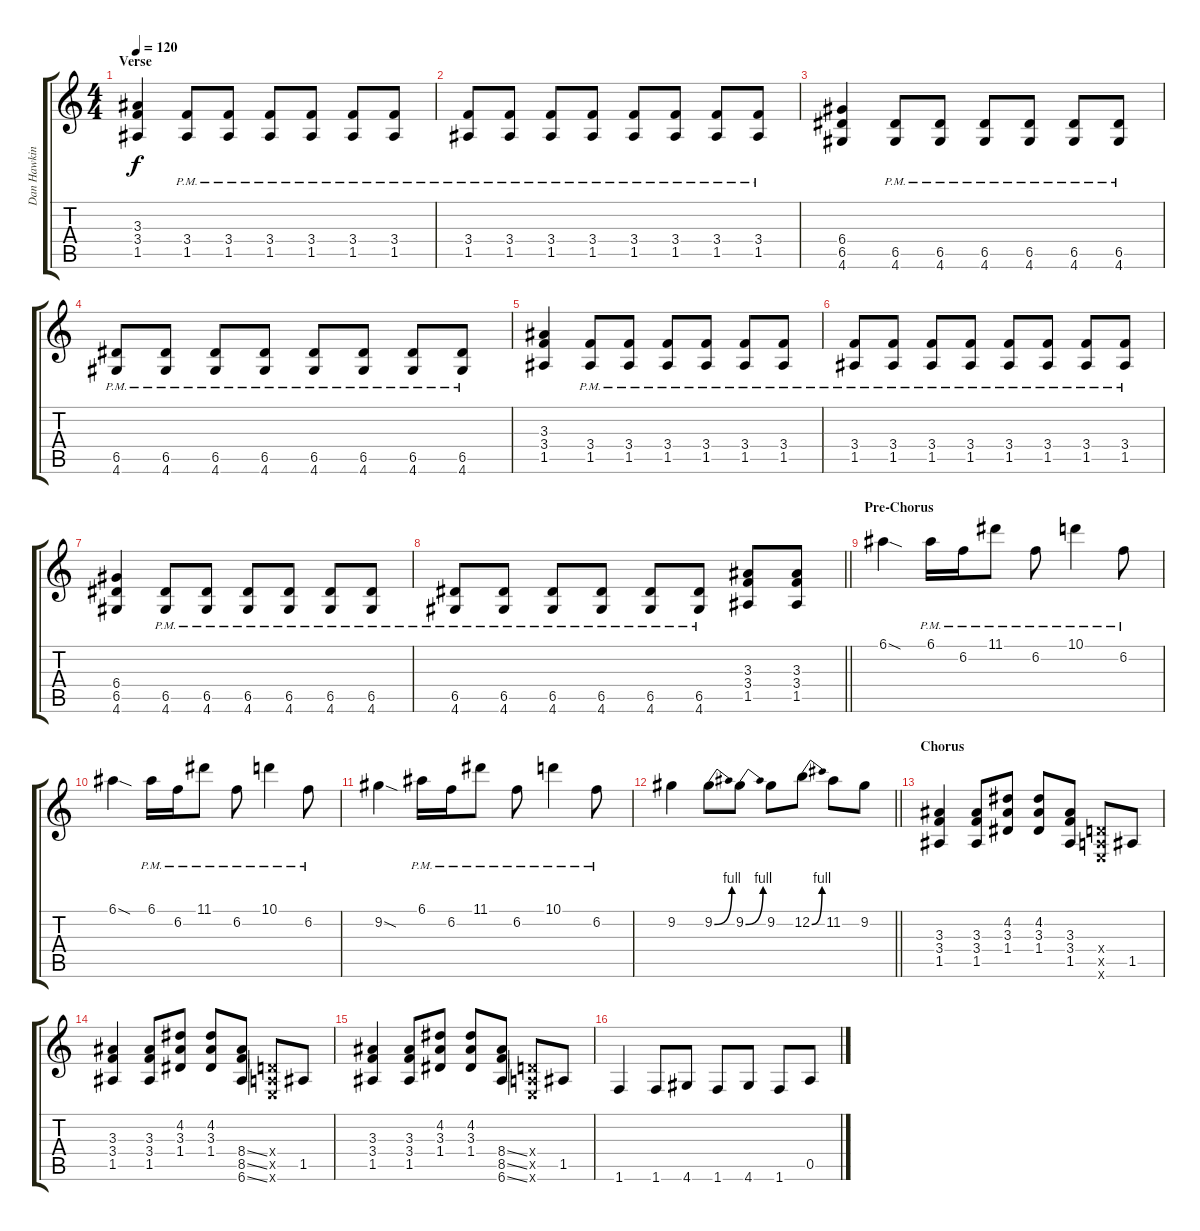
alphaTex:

\track ("Dan Hawkins: Lead Guitar" "Dan Hawkin") {instrument overdrivenguitar}
\staff {score tabs}
\tuning (E4 B3 G3 D3 A2 E2) {hide}
\ts (4 4)
\section ("" "Verse")
\tempo 120
\clef g2
\ks c
(3.3 3.4 1.5).4{dy f} (3.4{pm} 1.5{pm}).8 (3.4{pm} 1.5{pm}).8 (3.4{pm} 1.5{pm}).8 (3.4{pm} 1.5{pm}).8 (3.4{pm} 1.5{pm}).8 (3.4{pm} 1.5{pm}).8 |
(3.4{pm} 1.5{pm}).8 (3.4{pm} 1.5{pm}).8 (3.4{pm} 1.5{pm}).8 (3.4{pm} 1.5{pm}).8 (3.4{pm} 1.5{pm}).8 (3.4{pm} 1.5{pm}).8 (3.4{pm} 1.5{pm}).8 (3.4{pm} 1.5{pm}).8 |
(6.4 6.5 4.6).4 (6.5{pm} 4.6{pm}).8 (6.5{pm} 4.6{pm}).8 (6.5{pm} 4.6{pm}).8 (6.5{pm} 4.6{pm}).8 (6.5{pm} 4.6{pm}).8 (6.5{pm} 4.6{pm}).8 |
(6.5{pm} 4.6{pm}).8 (6.5{pm} 4.6{pm}).8 (6.5{pm} 4.6{pm}).8 (6.5{pm} 4.6{pm}).8 (6.5{pm} 4.6{pm}).8 (6.5{pm} 4.6{pm}).8 (6.5{pm} 4.6{pm}).8 (6.5{pm} 4.6{pm}).8 |
(3.3 3.4 1.5).4 (3.4{pm} 1.5{pm}).8 (3.4{pm} 1.5{pm}).8 (3.4{pm} 1.5{pm}).8 (3.4{pm} 1.5{pm}).8 (3.4{pm} 1.5{pm}).8 (3.4{pm} 1.5{pm}).8 |
(3.4{pm} 1.5{pm}).8 (3.4{pm} 1.5{pm}).8 (3.4{pm} 1.5{pm}).8 (3.4{pm} 1.5{pm}).8 (3.4{pm} 1.5{pm}).8 (3.4{pm} 1.5{pm}).8 (3.4{pm} 1.5{pm}).8 (3.4{pm} 1.5{pm}).8 |
(6.4 6.5 4.6).4 (6.5{pm} 4.6{pm}).8 (6.5{pm} 4.6{pm}).8 (6.5{pm} 4.6{pm}).8 (6.5{pm} 4.6{pm}).8 (6.5{pm} 4.6{pm}).8 (6.5{pm} 4.6{pm}).8 |
\barLineRight lightlight
(6.5{pm} 4.6{pm}).8 (6.5{pm} 4.6{pm}).8 (6.5{pm} 4.6{pm}).8 (6.5{pm} 4.6{pm}).8 (6.5{pm} 4.6{pm}).8 (6.5{pm} 4.6{pm}).8 (3.3 3.4 1.5).8 (3.3 3.4 1.5).8 |
\section ("" "Pre-Chorus")
6.1{sod}.4 6.1{pm}.16 6.2{pm}.16 11.1{pm}.8 6.2{pm}.8 10.1{pm}.4 6.2{pm}.8 |
6.1{sod}.4 6.1{pm}.16 6.2{pm}.16 11.1{pm}.8 6.2{pm}.8 10.1{pm}.4 6.2{pm}.8 |
9.2{sod}.4 6.1{pm}.16 6.2{pm}.16 11.1{pm}.8 6.2{pm}.8 10.1{pm}.4 6.2{pm}.8 |
\barLineRight lightlight
9.2.4 9.2{be (bend 0 0 60 4)}.8 9.2{be (bend 0 0 60 4)}.8 9.2.8 12.2{be (bend 0 0 60 4)}.8 11.2.8 9.2.8 |
\section ("" "Chorus")
(3.3 3.4 1.5).4 (3.3 3.4 1.5).8 (4.2 3.3 1.4).8 (4.2 3.3 1.4).8 (3.3 3.4 1.5).8 (0.4{x} 0.5{x} 0.6{x}).8 1.5.8 |
(3.3 3.4 1.5).4 (3.3 3.4 1.5).8 (4.2 3.3 1.4).8 (4.2 3.3 1.4).8 (8.4{ss} 8.5{ss} 6.6{ss}).8 (0.4{x} 0.5{x} 0.6{x}).8 1.5.8 |
(3.3 3.4 1.5).4 (3.3 3.4 1.5).8 (4.2 3.3 1.4).8 (4.2 3.3 1.4).8 (8.4{ss} 8.5{ss} 6.6{ss}).8 (0.4{x} 0.5{x} 0.6{x}).8 1.5.8 |
1.6.4 1.6.8 4.6.8 1.6.8 4.6.8 1.6.8 0.5.8
